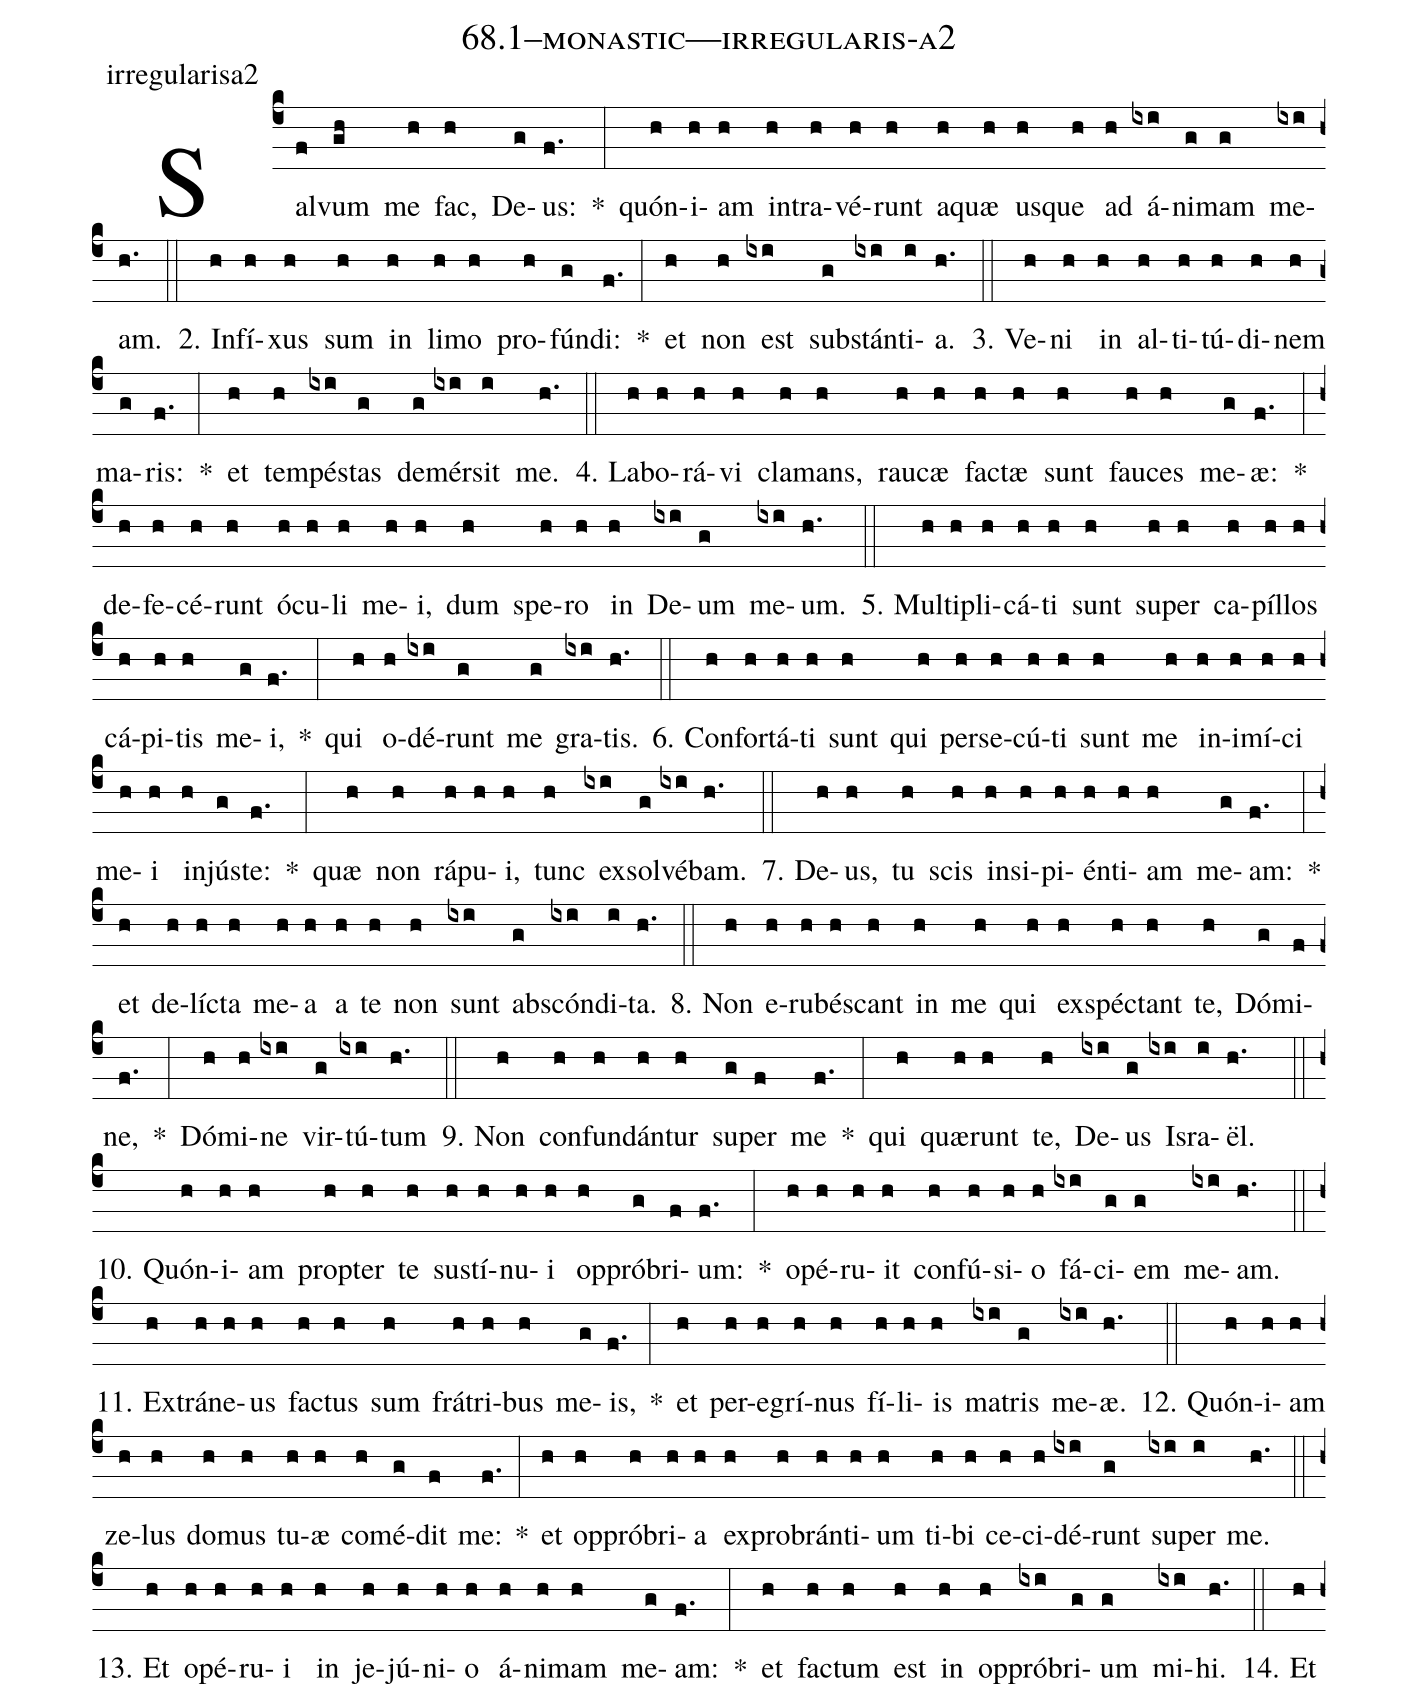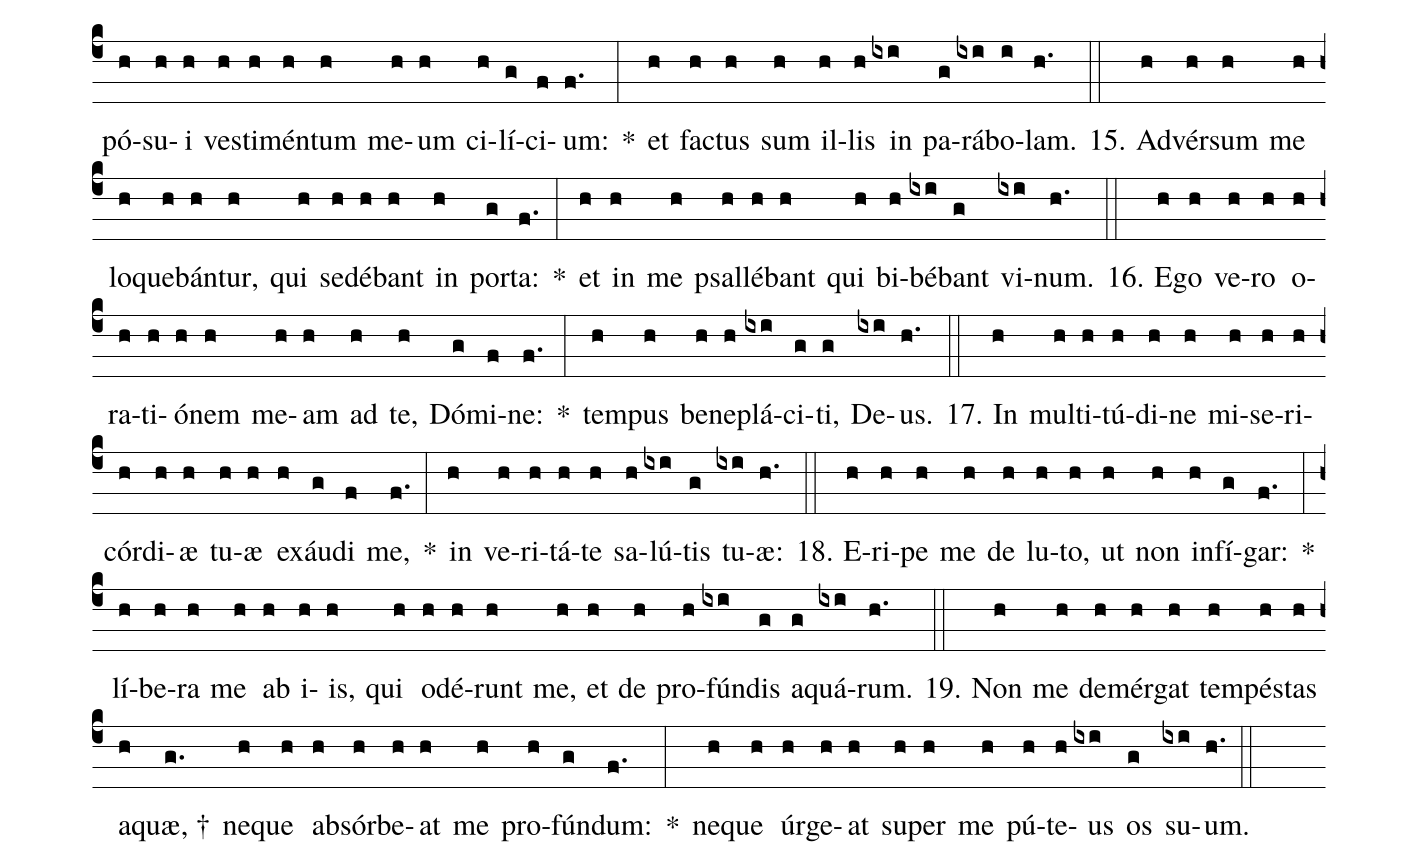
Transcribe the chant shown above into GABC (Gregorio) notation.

name: 68.1--monastic---irregularis-a2;
annotation: irregularisa2;
%%
(c4)Sal(f)vum(gh) me(h) fac,(h) De(g)us:(f.) *(:) quón(h)i(h)am(h) in(h)tra(h)vé(h)runt(h) a(h)quæ(h) us(h)que(h) ad(h) á(ixi)ni(g)mam(g) me(ixi)am.(h.) (::)
2. In(h)fí(h)xus(h) sum(h) in(h) li(h)mo(h) pro(h)fún(g)di:(f.) *(:) et(h) non(h) est(ixi) sub(g)stán(ixi)ti(i)a.(h.) (::)
3. Ve(h)ni(h) in(h) al(h)ti(h)tú(h)di(h)nem(h) ma(g)ris:(f.) *(:) et(h) tem(h)pés(ixi)tas(g) de(g)mér(ixi)sit(i) me.(h.) (::)
4. La(h)bo(h)rá(h)vi(h) cla(h)mans,(h) rau(h)cæ(h) fac(h)tæ(h) sunt(h) fau(h)ces(h) me(g)æ:(f.) *(:) de(h)fe(h)cé(h)runt(h) ó(h)cu(h)li(h) me(h)i,(h) dum(h) spe(h)ro(h) in(h) De(ixi)um(g) me(ixi)um.(h.) (::)
5. Mul(h)ti(h)pli(h)cá(h)ti(h) sunt(h) su(h)per(h) ca(h)píl(h)los(h) cá(h)pi(h)tis(h) me(g)i,(f.) *(:) qui(h) o(h)dé(ixi)runt(g) me(g) gra(ixi)tis.(h.) (::)
6. Con(h)for(h)tá(h)ti(h) sunt(h) qui(h) per(h)se(h)cú(h)ti(h) sunt(h) me(h) in(h)i(h)mí(h)ci(h) me(h)i(h) in(h)jús(g)te:(f.) *(:) quæ(h) non(h) rá(h)pu(h)i,(h) tunc(h) ex(ixi)sol(g)vé(ixi)bam.(h.) (::)
7. De(h)us,(h) tu(h) scis(h) in(h)si(h)pi(h)én(h)ti(h)am(h) me(g)am:(f.) *(:) et(h) de(h)líc(h)ta(h) me(h)a(h) a(h) te(h) non(h) sunt(ixi) abs(g)cón(ixi)di(i)ta.(h.) (::)
8. Non(h) e(h)ru(h)bés(h)cant(h) in(h) me(h) qui(h) ex(h)spéc(h)tant(h) te,(h) Dó(g)mi(f)ne,(f.) *(:) Dó(h)mi(h)ne(ixi) vir(g)tú(ixi)tum(h.) (::)
9. Non(h) con(h)fun(h)dán(h)tur(h) su(g)per(f) me(f.) *(:) qui(h) quæ(h)runt(h) te,(h) De(ixi)us(g) Is(ixi)ra(i)ël.(h.) (::)
10. Quón(h)i(h)am(h) prop(h)ter(h) te(h) sus(h)tí(h)nu(h)i(h) op(h)pró(g)bri(f)um:(f.) *(:) o(h)pé(h)ru(h)it(h) con(h)fú(h)si(h)o(h) fá(ixi)ci(g)em(g) me(ixi)am.(h.) (::)
11. Ex(h)trá(h)ne(h)us(h) fac(h)tus(h) sum(h) frá(h)tri(h)bus(h) me(g)is,(f.) *(:) et(h) per(h)e(h)grí(h)nus(h) fí(h)li(h)is(h) ma(ixi)tris(g) me(ixi)æ.(h.) (::)
12. Quón(h)i(h)am(h) ze(h)lus(h) do(h)mus(h) tu(h)æ(h) com(h)é(g)dit(f) me:(f.) *(:) et(h) op(h)pró(h)bri(h)a(h) ex(h)pro(h)brán(h)ti(h)um(h) ti(h)bi(h) ce(h)ci(h)dé(ixi)runt(g) su(ixi)per(i) me.(h.) (::)
13. Et(h) o(h)pé(h)ru(h)i(h) in(h) je(h)jú(h)ni(h)o(h) á(h)ni(h)mam(h) me(g)am:(f.) *(:) et(h) fac(h)tum(h) est(h) in(h) op(h)pró(ixi)bri(g)um(g) mi(ixi)hi.(h.) (::)
14. Et(h) pó(h)su(h)i(h) ves(h)ti(h)mén(h)tum(h) me(h)um(h) ci(h)lí(g)ci(f)um:(f.) *(:) et(h) fac(h)tus(h) sum(h) il(h)lis(h) in(ixi) pa(g)rá(ixi)bo(i)lam.(h.) (::)
15. Ad(h)vér(h)sum(h) me(h) lo(h)que(h)bán(h)tur,(h) qui(h) se(h)dé(h)bant(h) in(h) por(g)ta:(f.) *(:) et(h) in(h) me(h) psal(h)lé(h)bant(h) qui(h) bi(h)bé(ixi)bant(g) vi(ixi)num.(h.) (::)
16. E(h)go(h) ve(h)ro(h) o(h)ra(h)ti(h)ó(h)nem(h) me(h)am(h) ad(h) te,(h) Dó(g)mi(f)ne:(f.) *(:) tem(h)pus(h) be(h)ne(h)plá(ixi)ci(g)ti,(g) De(ixi)us.(h.) (::)
17. In(h) mul(h)ti(h)tú(h)di(h)ne(h) mi(h)se(h)ri(h)cór(h)di(h)æ(h) tu(h)æ(h) ex(h)áu(g)di(f) me,(f.) *(:) in(h) ve(h)ri(h)tá(h)te(h) sa(h)lú(ixi)tis(g) tu(ixi)æ:(h.) (::)
18. E(h)ri(h)pe(h) me(h) de(h) lu(h)to,(h) ut(h) non(h) in(h)fí(g)gar:(f.) *(:) lí(h)be(h)ra(h) me(h) ab(h) i(h)is,(h) qui(h) o(h)dé(h)runt(h) me,(h) et(h) de(h) pro(h)fún(ixi)dis(g) a(g)quá(ixi)rum.(h.) (::)
19. Non(h) me(h) de(h)mér(h)gat(h) tem(h)pés(h)tas(h) a(h)quæ, †(g.) ne(h)que(h) ab(h)sór(h)be(h)at(h) me(h) pro(h)fún(g)dum:(f.) *(:) ne(h)que(h) úr(h)ge(h)at(h) su(h)per(h) me(h) pú(h)te(h)us(ixi) os(g) su(ixi)um.(h.) (::)
